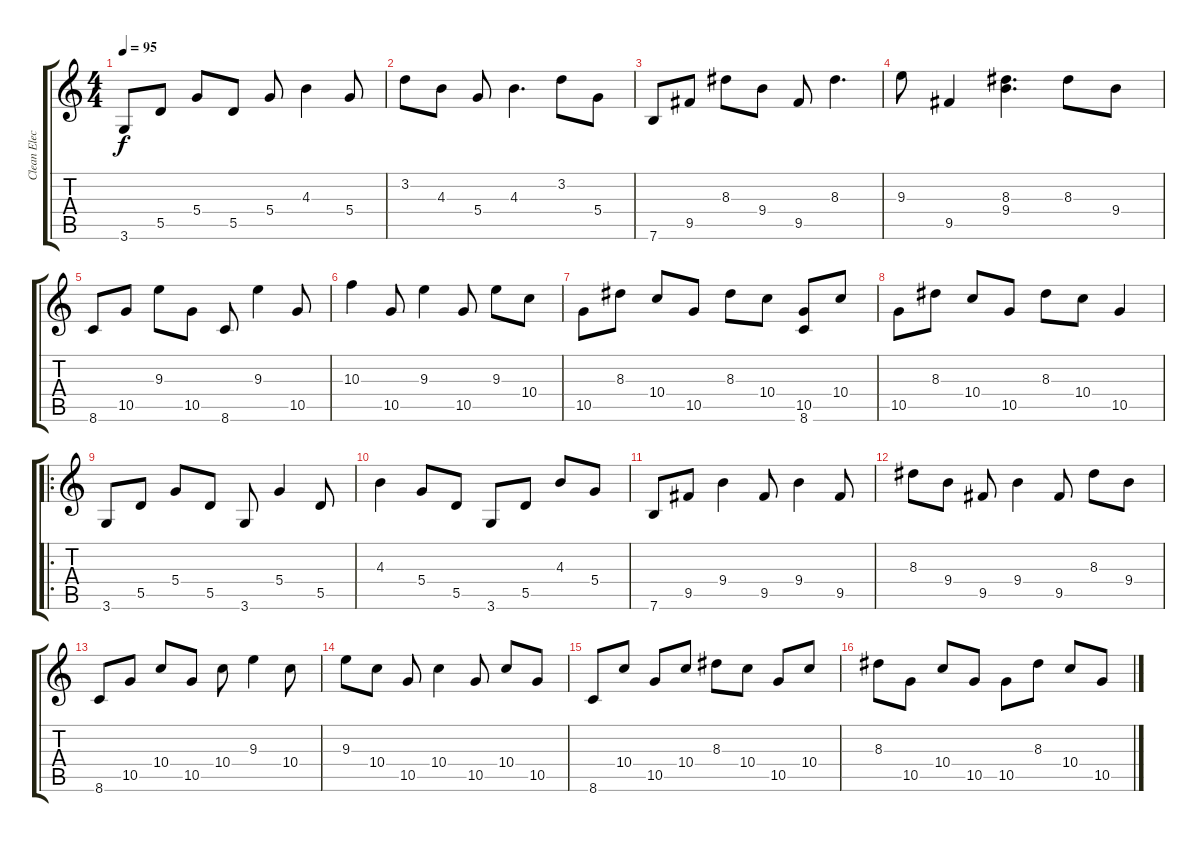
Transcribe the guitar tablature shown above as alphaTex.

\track ("Clean Electric" "Clean Elec") {instrument electricguitarclean}
\staff {score tabs}
\tuning (E4 B3 G3 D3 A2 E2) {hide}
\ts (4 4)
\tempo 95
\clef g2
\ks c
3.6.8{dy f instrument electricguitarclean} 5.5.8 5.4.8 5.5.8 5.4.8 4.3.4 5.4.8 |
3.2.8 4.3.8 5.4.8 4.3.4{d} 3.2.8 5.4.8 |
7.6.8 9.5.8 8.3.8 9.4.8 9.5.8 8.3.4{d} |
9.3.8 9.5.4 (8.3 9.4).4{d} 8.3.8 9.4.8 |
8.6.8 10.5.8 9.3.8 10.5.8 8.6.8 9.3.4 10.5.8 |
10.3.4 10.5.8 9.3.4 10.5.8 9.3.8 10.4.8 |
10.5.8 8.3.8 10.4.8 10.5.8 8.3.8 10.4.8 (10.5 8.6).8 10.4.8 |
10.5.8 8.3.8 10.4.8 10.5.8 8.3.8 10.4.8 10.5.4 |
\ro
3.6.8 5.5.8 5.4.8 5.5.8 3.6.8 5.4.4 5.5.8 |
4.3.4 5.4.8 5.5.8 3.6.8 5.5.8 4.3.8 5.4.8 |
7.6.8 9.5.8 9.4.4 9.5.8 9.4.4 9.5.8 |
8.3.8 9.4.8 9.5.8 9.4.4 9.5.8 8.3.8 9.4.8 |
8.6.8 10.5.8 10.4.8 10.5.8 10.4.8 9.3.4 10.4.8 |
9.3.8 10.4.8 10.5.8 10.4.4 10.5.8 10.4.8 10.5.8 |
8.6.8 10.4.8 10.5.8 10.4.8 8.3.8 10.4.8 10.5.8 10.4.8 |
8.3.8 10.5.8 10.4.8 10.5.8 10.5.8 8.3.8 10.4.8 10.5.8
